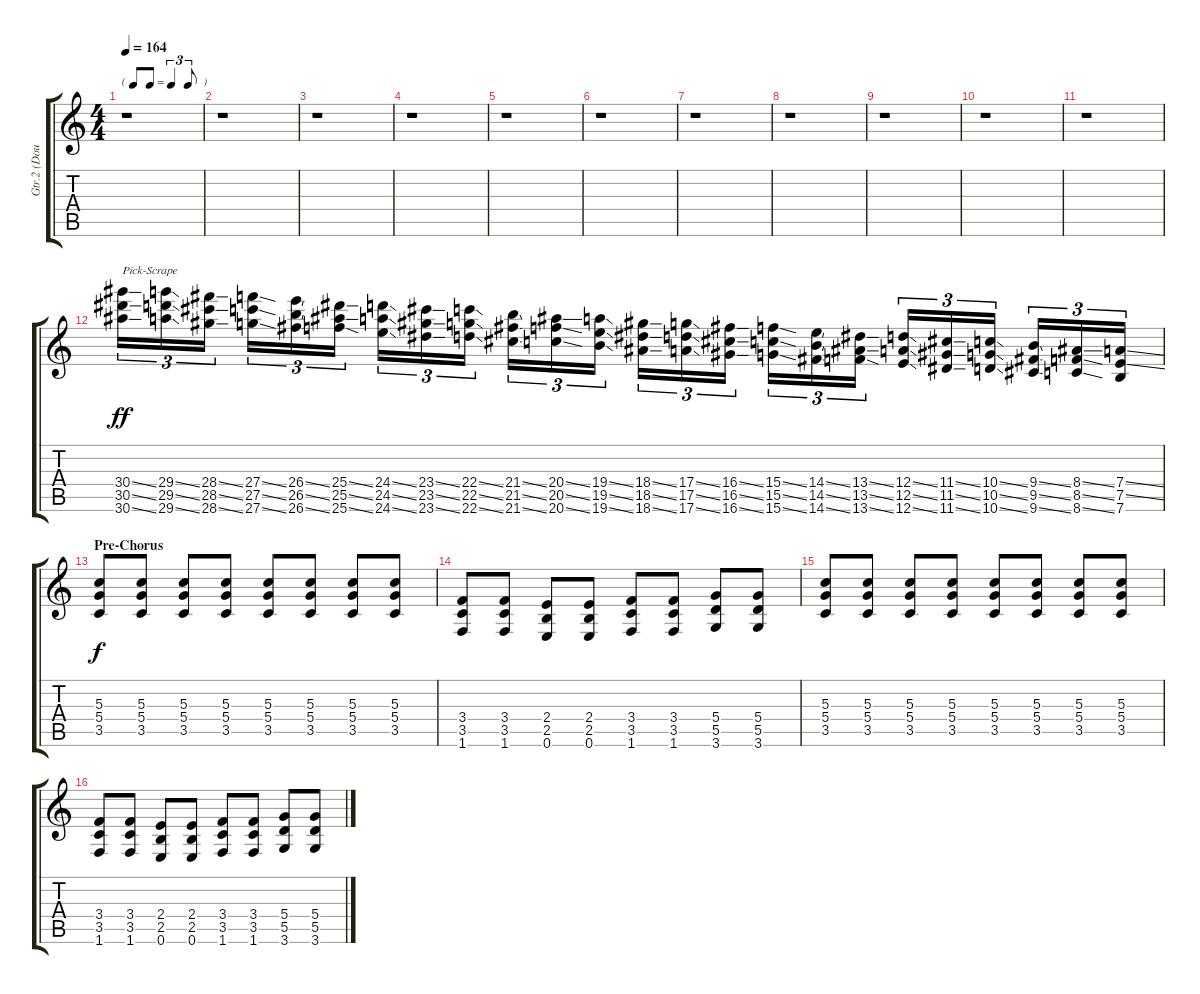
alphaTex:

\track ("Gtr.2 (Doubled)" "Gtr.2 (Dou") {instrument overdrivenguitar}
\staff {score tabs}
\tuning (E4 B3 G3 D3 A2 E2) {hide}
\ts (4 4)
\tf triplet8th
\tempo 164
\clef g2
\ks c
r.1{dy f volume 14} |
r.1 |
r.1 |
r.1 |
r.1 |
r.1 |
r.1 |
r.1 |
r.1 |
r.1 |
r.1 |
(30.4{ss} 30.5{ss} 30.6{ss}).16{tu (3 2) txt "Pick-Scrape" dy ff} (29.4{ss} 29.5{ss} 29.6{ss}).16{tu (3 2)} (28.4{ss} 28.5{ss} 28.6{ss}).16{tu (3 2)} (27.4{ss} 27.5{ss} 27.6{ss}).16{tu (3 2)} (26.4{ss} 26.5{ss} 26.6{ss}).16{tu (3 2)} (25.4{ss} 25.5{ss} 25.6{ss}).16{tu (3 2)} (24.4{ss} 24.5{ss} 24.6{ss}).16{tu (3 2)} (23.4{ss} 23.5{ss} 23.6{ss}).16{tu (3 2)} (22.4{ss} 22.5{ss} 22.6{ss}).16{tu (3 2)} (21.4{ss} 21.5{ss} 21.6{ss}).16{tu (3 2)} (20.4{ss} 20.5{ss} 20.6{ss}).16{tu (3 2)} (19.4{ss} 19.5{ss} 19.6{ss}).16{tu (3 2)} (18.4{ss} 18.5{ss} 18.6{ss}).16{tu (3 2)} (17.4{ss} 17.5{ss} 17.6{ss}).16{tu (3 2)} (16.4{ss} 16.5{ss} 16.6{ss}).16{tu (3 2)} (15.4{ss} 15.5{ss} 15.6{ss}).16{tu (3 2)} (14.4{ss} 14.5{ss} 14.6{ss}).16{tu (3 2)} (13.4{ss} 13.5{ss} 13.6{ss}).16{tu (3 2)} (12.4{ss} 12.5{ss} 12.6{ss}).16{tu (3 2)} (11.4{ss} 11.5{ss} 11.6{ss}).16{tu (3 2)} (10.4{ss} 10.5{ss} 10.6{ss}).16{tu (3 2)} (9.4{ss} 9.5{ss} 9.6{ss}).16{tu (3 2)} (8.4{ss} 8.5{ss} 8.6{ss}).16{tu (3 2)} (7.4{ss} 7.5{ss} 7.6).16{tu (3 2)} |
\section ("" "Pre-Chorus")
(5.3 5.4 3.5).8{dy f} (5.3 5.4 3.5).8 (5.3 5.4 3.5).8 (5.3 5.4 3.5).8 (5.3 5.4 3.5).8 (5.3 5.4 3.5).8 (5.3 5.4 3.5).8 (5.3 5.4 3.5).8 |
(3.4 3.5 1.6).8 (3.4 3.5 1.6).8 (2.4 2.5 0.6).8 (2.4 2.5 0.6).8 (3.4 3.5 1.6).8 (3.4 3.5 1.6).8 (5.4 5.5 3.6).8 (5.4 5.5 3.6).8 |
(5.3 5.4 3.5).8 (5.3 5.4 3.5).8 (5.3 5.4 3.5).8 (5.3 5.4 3.5).8 (5.3 5.4 3.5).8 (5.3 5.4 3.5).8 (5.3 5.4 3.5).8 (5.3 5.4 3.5).8 |
(3.4 3.5 1.6).8 (3.4 3.5 1.6).8 (2.4 2.5 0.6).8 (2.4 2.5 0.6).8 (3.4 3.5 1.6).8 (3.4 3.5 1.6).8 (5.4 5.5 3.6).8 (5.4 5.5 3.6).8
